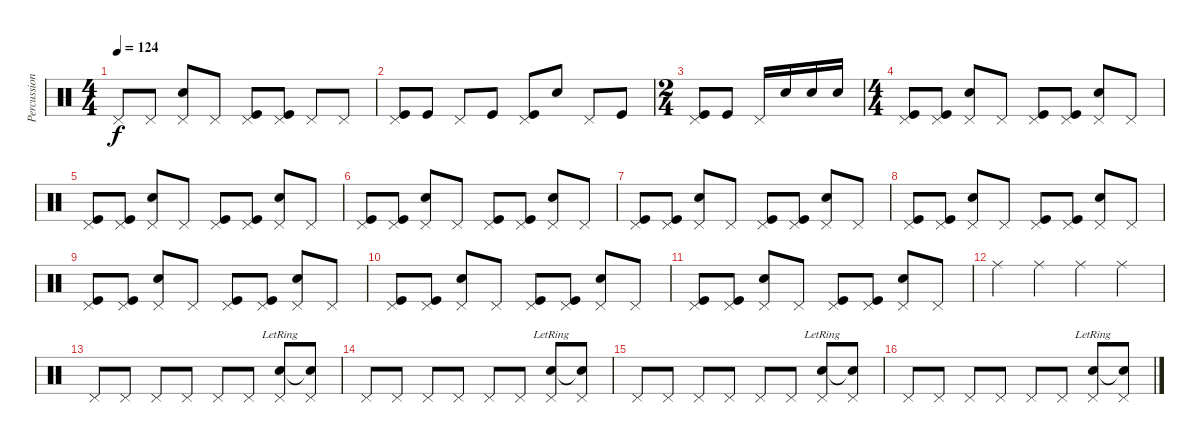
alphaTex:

\track ("Percussion" "Percussion") {instrument percussion}
\staff {score}
\articulation defaults
\ts (4 4)
\tempo 124
\clef neutral
\ks c "Pedal Hi-Hat (hit)".8{dy f} "Pedal Hi-Hat (hit)".8
("Pedal Hi-Hat (hit)" "Snare (hit) 2").8 "Pedal Hi-Hat (hit)".8 ("Pedal Hi-Hat (hit)" "Kick (hit)").8 ("Pedal Hi-Hat (hit)" "Kick (hit)").8 "Pedal Hi-Hat (hit)".8 "Pedal Hi-Hat (hit)".8 |
("Pedal Hi-Hat (hit)" "Kick (hit)").8 "Kick (hit)".8 "Pedal Hi-Hat (hit)".8 "Kick (hit)".8 ("Pedal Hi-Hat (hit)" "Kick (hit)").8 "Snare (hit) 2".8 "Pedal Hi-Hat (hit)".8 "Kick (hit)".8 |
\ts (2 4)
("Pedal Hi-Hat (hit)" "Kick (hit)").8 "Kick (hit)".8 "Pedal Hi-Hat (hit)".16 "Snare (hit) 2".16 "Snare (hit) 2".16 "Snare (hit) 2".16 |
\ts (4 4)
("Pedal Hi-Hat (hit)" "Kick (hit)").8 ("Pedal Hi-Hat (hit)" "Kick (hit)").8 ("Pedal Hi-Hat (hit)" "Snare (hit) 2").8 "Pedal Hi-Hat (hit)".8 ("Pedal Hi-Hat (hit)" "Kick (hit)").8 ("Pedal Hi-Hat (hit)" "Kick (hit)").8 ("Pedal Hi-Hat (hit)" "Snare (hit) 2").8 "Pedal Hi-Hat (hit)".8 |
("Pedal Hi-Hat (hit)" "Kick (hit)").8 ("Pedal Hi-Hat (hit)" "Kick (hit)").8 ("Pedal Hi-Hat (hit)" "Snare (hit) 2").8 "Pedal Hi-Hat (hit)".8 ("Pedal Hi-Hat (hit)" "Kick (hit)").8 ("Pedal Hi-Hat (hit)" "Kick (hit)").8 ("Pedal Hi-Hat (hit)" "Snare (hit) 2").8 "Pedal Hi-Hat (hit)".8 |
("Pedal Hi-Hat (hit)" "Kick (hit)").8 ("Pedal Hi-Hat (hit)" "Kick (hit)").8 ("Pedal Hi-Hat (hit)" "Snare (hit) 2").8 "Pedal Hi-Hat (hit)".8 ("Pedal Hi-Hat (hit)" "Kick (hit)").8 ("Pedal Hi-Hat (hit)" "Kick (hit)").8 ("Pedal Hi-Hat (hit)" "Snare (hit) 2").8 "Pedal Hi-Hat (hit)".8 |
("Pedal Hi-Hat (hit)" "Kick (hit)").8 ("Pedal Hi-Hat (hit)" "Kick (hit)").8 ("Pedal Hi-Hat (hit)" "Snare (hit) 2").8 "Pedal Hi-Hat (hit)".8 ("Pedal Hi-Hat (hit)" "Kick (hit)").8 ("Pedal Hi-Hat (hit)" "Kick (hit)").8 ("Pedal Hi-Hat (hit)" "Snare (hit) 2").8 "Pedal Hi-Hat (hit)".8 |
("Pedal Hi-Hat (hit)" "Kick (hit)").8 ("Pedal Hi-Hat (hit)" "Kick (hit)").8 ("Pedal Hi-Hat (hit)" "Snare (hit) 2").8 "Pedal Hi-Hat (hit)".8 ("Pedal Hi-Hat (hit)" "Kick (hit)").8 ("Pedal Hi-Hat (hit)" "Kick (hit)").8 ("Pedal Hi-Hat (hit)" "Snare (hit) 2").8 "Pedal Hi-Hat (hit)".8 |
("Pedal Hi-Hat (hit)" "Kick (hit)").8 ("Pedal Hi-Hat (hit)" "Kick (hit)").8 ("Pedal Hi-Hat (hit)" "Snare (hit) 2").8 "Pedal Hi-Hat (hit)".8 ("Pedal Hi-Hat (hit)" "Kick (hit)").8 ("Pedal Hi-Hat (hit)" "Kick (hit)").8 ("Pedal Hi-Hat (hit)" "Snare (hit) 2").8 "Pedal Hi-Hat (hit)".8 |
("Pedal Hi-Hat (hit)" "Kick (hit)").8 ("Pedal Hi-Hat (hit)" "Kick (hit)").8 ("Pedal Hi-Hat (hit)" "Snare (hit) 2").8 "Pedal Hi-Hat (hit)".8 ("Pedal Hi-Hat (hit)" "Kick (hit)").8 ("Pedal Hi-Hat (hit)" "Kick (hit)").8 ("Pedal Hi-Hat (hit)" "Snare (hit) 2").8 "Pedal Hi-Hat (hit)".8 |
("Pedal Hi-Hat (hit)" "Kick (hit)").8 ("Pedal Hi-Hat (hit)" "Kick (hit)").8 ("Pedal Hi-Hat (hit)" "Snare (hit) 2").8 "Pedal Hi-Hat (hit)".8 ("Pedal Hi-Hat (hit)" "Kick (hit)").8 ("Pedal Hi-Hat (hit)" "Kick (hit)").8 ("Pedal Hi-Hat (hit)" "Snare (hit) 2").8 "Pedal Hi-Hat (hit)".8 |
"Ride (middle)".4 "Ride (middle)".4 "Ride (middle)".4 "Ride (middle)".4 |
"Pedal Hi-Hat (hit)".8 "Pedal Hi-Hat (hit)".8 "Pedal Hi-Hat (hit)".8 "Pedal Hi-Hat (hit)".8 "Pedal Hi-Hat (hit)".8 "Pedal Hi-Hat (hit)".8 ("Pedal Hi-Hat (hit)" "Snare (hit) 2"{lr}).8 ("Pedal Hi-Hat (hit)" "Snare (hit)"{t}).8 |
"Pedal Hi-Hat (hit)".8 "Pedal Hi-Hat (hit)".8 "Pedal Hi-Hat (hit)".8 "Pedal Hi-Hat (hit)".8 "Pedal Hi-Hat (hit)".8 "Pedal Hi-Hat (hit)".8 ("Pedal Hi-Hat (hit)" "Snare (hit) 2"{lr}).8 ("Pedal Hi-Hat (hit)" "Snare (hit)"{t}).8 |
"Pedal Hi-Hat (hit)".8 "Pedal Hi-Hat (hit)".8 "Pedal Hi-Hat (hit)".8 "Pedal Hi-Hat (hit)".8 "Pedal Hi-Hat (hit)".8 "Pedal Hi-Hat (hit)".8 ("Pedal Hi-Hat (hit)" "Snare (hit) 2"{lr}).8 ("Pedal Hi-Hat (hit)" "Snare (hit)"{t}).8 |
"Pedal Hi-Hat (hit)".8 "Pedal Hi-Hat (hit)".8 "Pedal Hi-Hat (hit)".8 "Pedal Hi-Hat (hit)".8 "Pedal Hi-Hat (hit)".8 "Pedal Hi-Hat (hit)".8 ("Pedal Hi-Hat (hit)" "Snare (hit) 2"{lr}).8 ("Pedal Hi-Hat (hit)" "Snare (hit)"{t}).8
